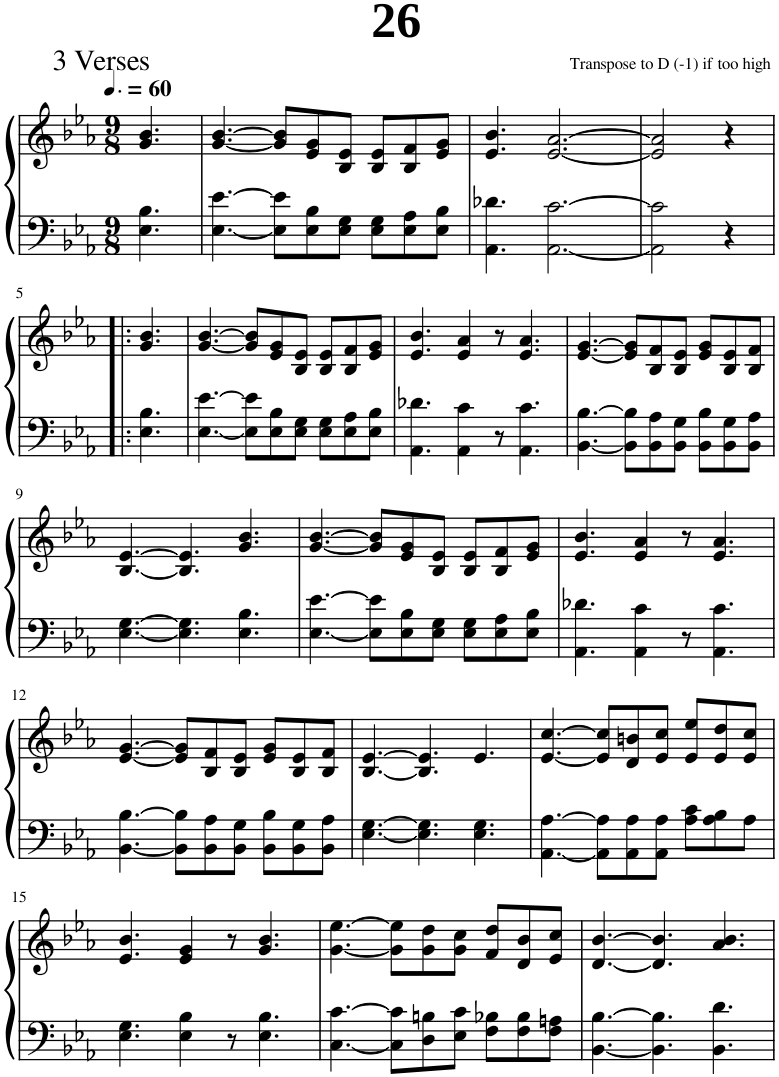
**kern	**kern
*part1	*part1
*staff2	*staff1
*I"Piano	*
*I'Pno.	*
*clefF4	*clefG2
*k[b-e-a-]	*k[b-e-a-]
*M9/8	*M9/8
*MM90	*MM90
=1	=1
4.E-\ 4.B-\	4.g/ 4.b-/
=2	=2
[4.E-\ [4.e-\	[4.g/ [4.b-/
8E-\] 8e-\]L	8g/] 8b-/]L
8E-\ 8B-\	8e-/ 8g/
8E-\ 8G\J	8B-/ 8e-/J
8E-\ 8G\L	8B-/ 8e-/L
8E-\ 8A-\	8B-/ 8f/
8E-\ 8B-\J	8e-/ 8g/J
=3	=3
4.AA-\ 4.d-X\	4.e-/ 4.b-/
[2.AA-\ [2.c\	[2.e-/ [2.a-/
=4	=4
2AA-\] 2c\]	2e-/] 2a-/]
4r	4r
!!LO:LB:g=z
=5!|:	=5!|:
4.E-\ 4.B-\	4.g/ 4.b-/
=6	=6
[4.E-\ [4.e-\	[4.g/ [4.b-/
8E-\] 8e-\]L	8g/] 8b-/]L
8E-\ 8B-\	8e-/ 8g/
8E-\ 8G\J	8B-/ 8e-/J
8E-\ 8G\L	8B-/ 8e-/L
8E-\ 8A-\	8B-/ 8f/
8E-\ 8B-\J	8e-/ 8g/J
=7	=7
4.AA-\ 4.d-X\	4.e-/ 4.b-/
4AA-\ 4c\	4e-/ 4a-/
8r	8r
4.AA-\ 4.c\	4.e-/ 4.a-/
=8	=8
[4.BB-\ [4.B-\	[4.e-/ [4.g/
8BB-\] 8B-\]L	8e-/] 8g/]L
8BB-\ 8A-\	8B-/ 8f/
8BB-\ 8G\J	8B-/ 8e-/J
8BB-\ 8B-\L	8e-/ 8g/L
8BB-\ 8G\	8B-/ 8e-/
8BB-\ 8A-\J	8B-/ 8f/J
!!LO:LB:g=z
=9	=9
[4.E-\ [4.G\	[4.B-/ [4.e-/
4.E-\] 4.G\]	4.B-/] 4.e-/]
4.E-\ 4.B-\	4.g/ 4.b-/
=10	=10
[4.E-\ [4.e-\	[4.g/ [4.b-/
8E-\] 8e-\]L	8g/] 8b-/]L
8E-\ 8B-\	8e-/ 8g/
8E-\ 8G\J	8B-/ 8e-/J
8E-\ 8G\L	8B-/ 8e-/L
8E-\ 8A-\	8B-/ 8f/
8E-\ 8B-\J	8e-/ 8g/J
=11	=11
4.AA-\ 4.d-X\	4.e-/ 4.b-/
4AA-\ 4c\	4e-/ 4a-/
8r	8r
4.AA-\ 4.c\	4.e-/ 4.a-/
!!LO:LB:g=z
=12	=12
[4.BB-\ [4.B-\	[4.e-/ [4.g/
8BB-\] 8B-\]L	8e-/] 8g/]L
8BB-\ 8A-\	8B-/ 8f/
8BB-\ 8G\J	8B-/ 8e-/J
8BB-\ 8B-\L	8e-/ 8g/L
8BB-\ 8G\	8B-/ 8e-/
8BB-\ 8A-\J	8B-/ 8f/J
=13	=13
[4.E-\ [4.G\	[4.B-/ [4.e-/
4.E-\] 4.G\]	4.B-/] 4.e-/]
4.E-\ 4.G\	4.e-/
=14	=14
[4.AA-\ [4.A-\	[4.e-/ [4.cc/
8AA-\] 8A-\]L	8e-/] 8cc/]L
8AA-\ 8A-\	8d/ 8bn/
8AA-\ 8A-\J	8e-/ 8cc/J
8A-\ 8c\L	8e-/ 8ee-/L
8A-\ 8B-\	8e-/ 8dd/
8A-\J	8e-/ 8cc/J
!!LO:LB:g=z
=15	=15
4.E-\ 4.G\	4.e-/ 4.b-/
4E-\ 4B-\	4e-/ 4g/
8r	8r
4.E-\ 4.B-\	4.g/ 4.b-/
=16	=16
[4.C\ [4.c\	[4.g\ [4.ee-\
8C\] 8c\]L	8g\] 8ee-\]L
8D\ 8Bn\	8g\ 8dd\
8E-\ 8c\J	8g\ 8cc\J
8F\ 8B-X\L	8f/ 8dd/L
8F\ 8B-\	8d/ 8b-/
8F\ 8An\J	8e-/ 8cc/J
=17	=17
[4.BB-\ [4.B-\	[4.d/ [4.b-/
4.BB-\] 4.B-\]	4.d/] 4.b-/]
4.BB-\ 4.d\	4.a-/ 4.b-/
=	=
*-	*-
